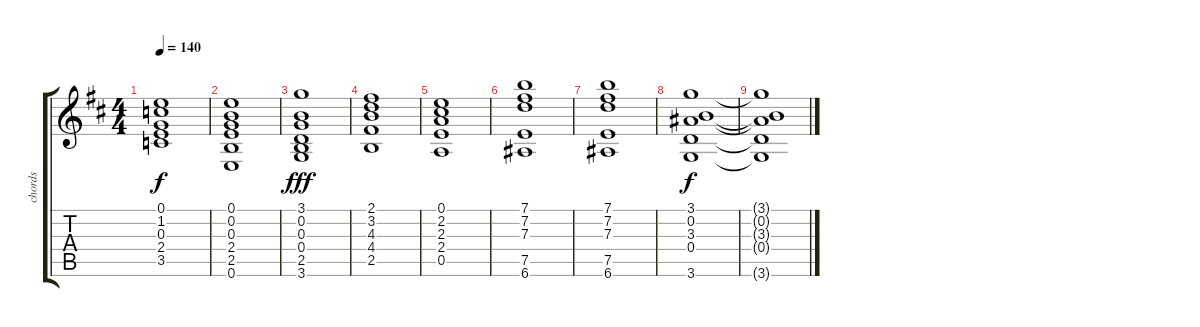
\track ("chords" "chords") {instrument acousticguitarsteel}
\staff {score tabs}
\tuning (E4 B3 G3 D3 A2 E2) {hide}
\ts (4 4)
\tempo 140
\clef g2
\ks d
(0.1 1.2 0.3 2.4 3.5).1{dy f} |
(0.1 0.2 0.3 2.4 2.5 0.6).1 |
(3.1 0.2 0.3 0.4 2.5 3.6).1{dy fff} |
(2.1 3.2 4.3 4.4 2.5).1 |
(0.1 2.2 2.3 2.4 0.5).1 |
(7.1 7.2 7.3 7.5 6.6).1 |
(7.1 7.2 7.3 7.5 6.6).1 |
(3.1 0.2 3.3 0.4 3.6).1{dy f} |
(3.1{t} 0.2{t} 3.3{t} 0.4{t} 3.6{t}).1
